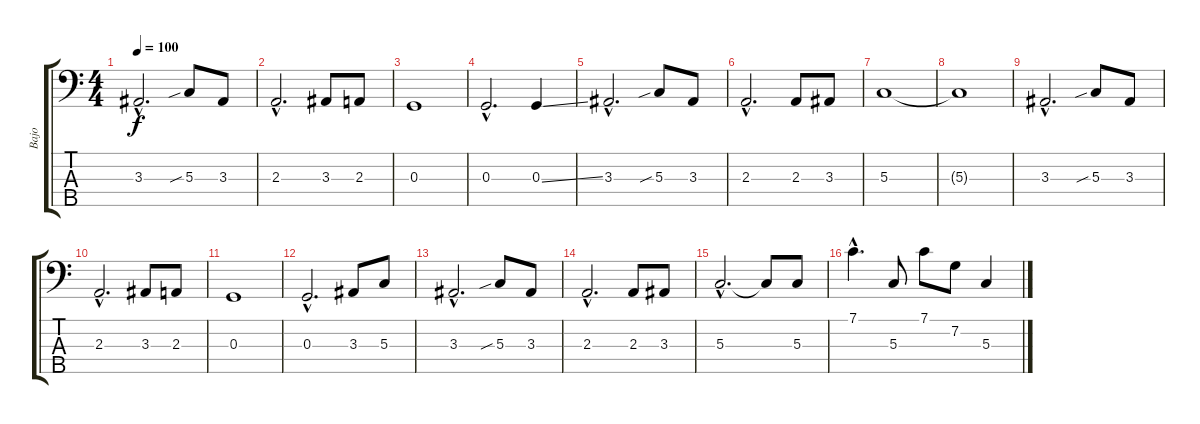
\track ("Bajo" "Bajo") {instrument electricbassfinger}
\staff {score tabs}
\tuning (F2 C2 G1 D1 A0) {hide}
\ts (4 4)
\tempo 100
\clef f4
\ks c
3.3{hac}.2{d dy f} 5.3{sib}.8 3.3.8 |
2.3{hac}.2{d} 3.3.8 2.3.8 |
0.3.1 |
0.3{hac}.2{d} 0.3{ss}.4 |
3.3{hac}.2{d} 5.3{sib}.8 3.3.8 |
2.3{hac}.2{d} 2.3.8 3.3.8 |
5.3.1 |
5.3{t}.1 |
3.3{hac}.2{d} 5.3{sib}.8 3.3.8 |
2.3{hac}.2{d} 3.3.8 2.3.8 |
0.3.1 |
0.3{hac}.2{d} 3.3.8 5.3.8 |
3.3{hac}.2{d} 5.3{sib}.8 3.3.8 |
2.3{hac}.2{d} 2.3.8 3.3.8 |
5.3{hac}.2{d} 5.3{t}.8 5.3.8 |
7.1{hac}.4{d} 5.3.8 7.1.8 7.2.8 5.3.4
